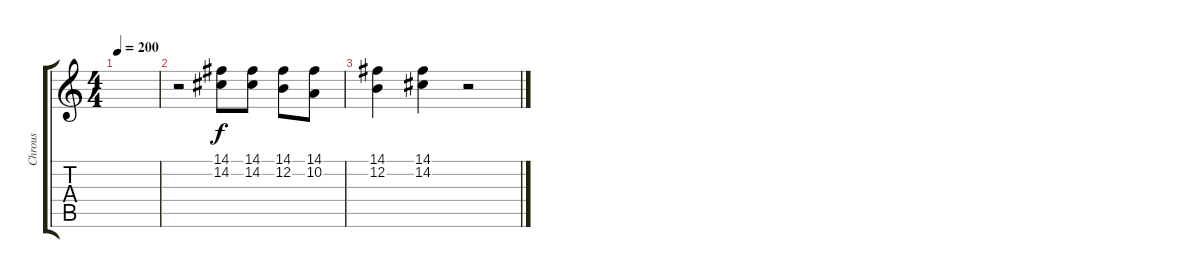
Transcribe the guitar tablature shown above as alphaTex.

\track ("Chrous" "Chrous") {instrument lead6voice}
\staff {score tabs}
\tuning (E4 B3 G3 D3 A2 E2) {hide}
\ts (4 4)
\tempo 200
\clef g2
\ks c
|
r.2 (14.1 14.2).8 (14.1 14.2).8 (14.1 12.2).8 (14.1 10.2).8 |
(14.1 12.2).4 (14.1 14.2).4 r.2
